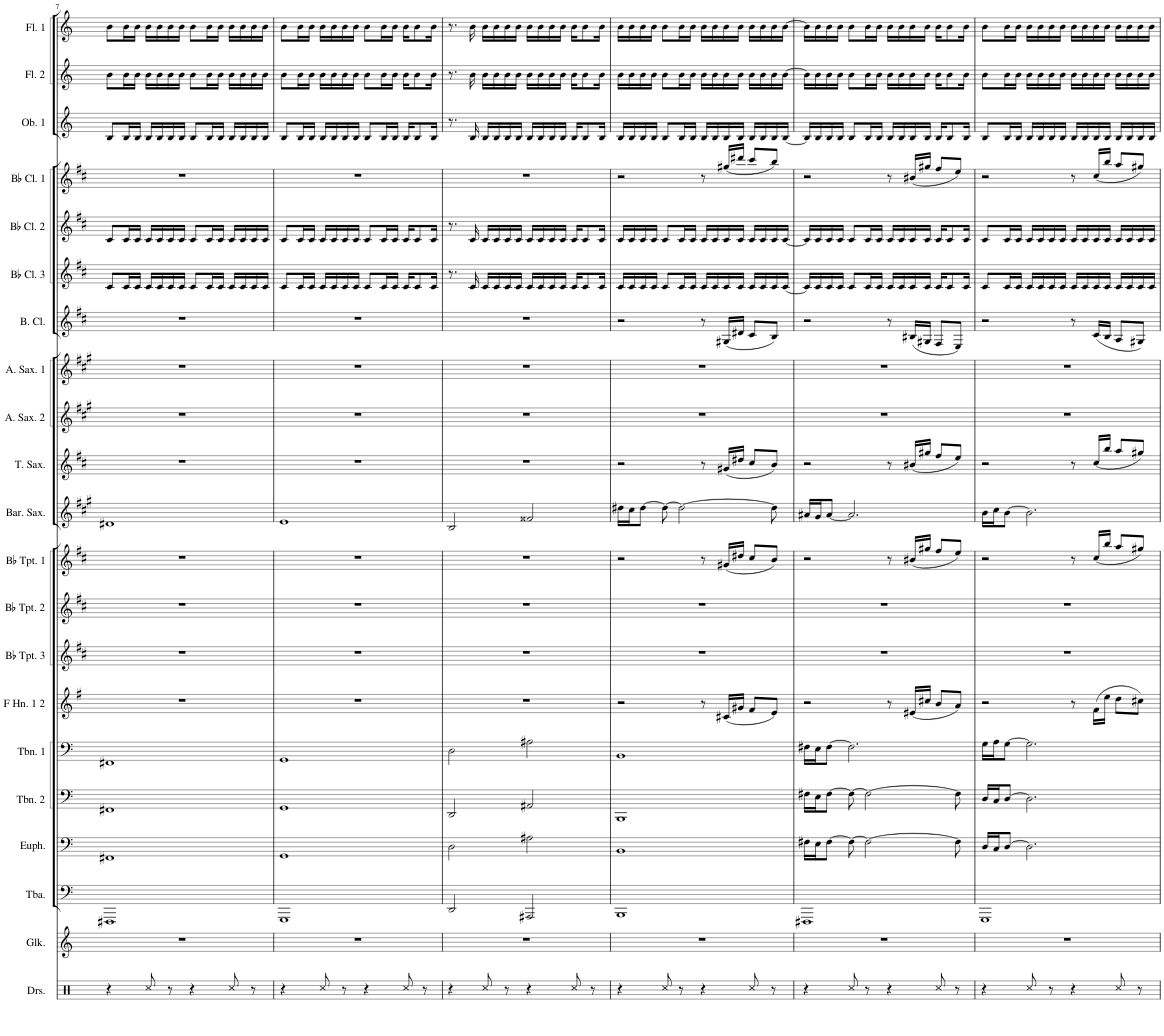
**kern	**kern	**kern	**kern	**kern	**kern	**kern	**kern	**kern	**kern	**kern	**kern	**kern	**kern	**kern	**kern	**kern	**kern	**kern	**kern	**kern
*part21	*part20	*part19	*part18	*part17	*part16	*part15	*part14	*part13	*part12	*part11	*part10	*part9	*part8	*part7	*part6	*part5	*part4	*part3	*part2	*part1
*staff21	*staff20	*staff19	*staff18	*staff17	*staff16	*staff15	*staff14	*staff13	*staff12	*staff11	*staff10	*staff9	*staff8	*staff7	*staff6	*staff5	*staff4	*staff3	*staff2	*staff1
*I"Drumset	*I"Glockenspiel	*I"Tuba	*I"Euphonium	*I"Trombone 2	*I"Trombone 1	*I"F Horn 1 &amp; 2	*I"Bb Trumpet 3	*I"Bb Trumpet 2	*I"Bb Trumpet 1	*I"Baritone Saxophone	*I"Tenor Saxophone	*I"Alto Saxophone 2	*I"Alto Saxophone 1	*I"Bass Clarinet	*I"Bb Clarinet 3	*I"Bb Clarinet 2	*I"Bb Clarinet 1	*I"Oboe 1	*I"Flute 2	*I"Flute 1
*I'Drs.	*I'Glk.	*I'Tba.	*I'Euph.	*I'Tbn. 2	*I'Tbn. 1	*I'F Hn. 1 2	*I'Bb Tpt. 3	*I'Bb Tpt. 2	*I'Bb Tpt. 1	*I'Bar. Sax.	*I'T. Sax.	*I'A. Sax. 2	*I'A. Sax. 1	*I'B. Cl.	*I'Bb Cl. 3	*I'Bb Cl. 2	*I'Bb Cl. 1	*I'Ob. 1	*I'Fl. 2	*I'Fl. 1
!!LO:PB:g=z
*clefX	*clefG2	*clefF4	*clefF4	*clefF4	*clefF4	*clefG2	*clefG2	*clefG2	*clefG2	*clefG2	*clefG2	*clefG2	*clefG2	*clefG2	*clefG2	*clefG2	*clefG2	*clefG2	*clefG2	*clefG2
*	*Trd-14c-24	*	*	*	*	*Trd4c7	*Trd1c2	*Trd1c2	*Trd1c2	*Trd12c21	*Trd8c14	*Trd5c9	*Trd5c9	*Trd8c14	*Trd1c2	*Trd1c2	*Trd1c2	*	*	*
*k[]	*k[]	*k[]	*k[]	*k[]	*k[]	*k[f#]	*k[f#c#]	*k[f#c#]	*k[f#c#]	*k[f#c#g#]	*k[f#c#]	*k[f#c#g#]	*k[f#c#g#]	*k[f#c#]	*k[f#c#]	*k[f#c#]	*k[f#c#]	*k[]	*k[]	*k[]
*M4/4	*M4/4	*M4/4	*M4/4	*M4/4	*M4/4	*M4/4	*M4/4	*M4/4	*M4/4	*M4/4	*M4/4	*M4/4	*M4/4	*M4/4	*M4/4	*M4/4	*M4/4	*M4/4	*M4/4	*M4/4
=7	=7	=7	=7	=7	=7	=7	=7	=7	=7	=7	=7	=7	=7	=7	=7	=7	=7	=7	=7	=7
4r	1r	1FFF#X	1FF#X	1FF#X	1FF#X	1r	1r	1r	1r	1d#X	1r	1r	1r	1r	8c#/L	8c#/L	1r	8B/L	8b\L	8b\L
.	.	.	.	.	.	.	.	.	.	.	.	.	.	.	16c#/L	16c#/L	.	16B/L	16b\L	16b\L
.	.	.	.	.	.	.	.	.	.	.	.	.	.	.	16c#/JJ	16c#/JJ	.	16B/JJ	16b\JJ	16b\JJ
8Rcc/	.	.	.	.	.	.	.	.	.	.	.	.	.	.	16c#/LL	16c#/LL	.	16B/LL	16b\LL	16b\LL
.	.	.	.	.	.	.	.	.	.	.	.	.	.	.	16c#/	16c#/	.	16B/	16b\	16b\
8r	.	.	.	.	.	.	.	.	.	.	.	.	.	.	16c#/	16c#/	.	16B/	16b\	16b\
.	.	.	.	.	.	.	.	.	.	.	.	.	.	.	16c#/JJ	16c#/JJ	.	16B/JJ	16b\JJ	16b\JJ
4r	.	.	.	.	.	.	.	.	.	.	.	.	.	.	8c#/L	8c#/L	.	8B/L	8b\L	8b\L
.	.	.	.	.	.	.	.	.	.	.	.	.	.	.	16c#/L	16c#/L	.	16B/L	16b\L	16b\L
.	.	.	.	.	.	.	.	.	.	.	.	.	.	.	16c#/JJ	16c#/JJ	.	16B/JJ	16b\JJ	16b\JJ
8Rcc/	.	.	.	.	.	.	.	.	.	.	.	.	.	.	16c#/LL	16c#/LL	.	16B/LL	16b\LL	16b\LL
.	.	.	.	.	.	.	.	.	.	.	.	.	.	.	16c#/	16c#/	.	16B/	16b\	16b\
8r	.	.	.	.	.	.	.	.	.	.	.	.	.	.	16c#/	16c#/	.	16B/	16b\	16b\
.	.	.	.	.	.	.	.	.	.	.	.	.	.	.	16c#/JJ	16c#/JJ	.	16B/JJ	16b\JJ	16b\JJ
=8	=8	=8	=8	=8	=8	=8	=8	=8	=8	=8	=8	=8	=8	=8	=8	=8	=8	=8	=8	=8
4r	1r	1GGG	1GG	1GG	1GG	1r	1r	1r	1r	1e	1r	1r	1r	1r	8c#/L	8c#/L	1r	8B/L	8b\L	8b\L
.	.	.	.	.	.	.	.	.	.	.	.	.	.	.	16c#/L	16c#/L	.	16B/L	16b\L	16b\L
.	.	.	.	.	.	.	.	.	.	.	.	.	.	.	16c#/JJ	16c#/JJ	.	16B/JJ	16b\JJ	16b\JJ
8Rcc/	.	.	.	.	.	.	.	.	.	.	.	.	.	.	16c#/LL	16c#/LL	.	16B/LL	16b\LL	16b\LL
.	.	.	.	.	.	.	.	.	.	.	.	.	.	.	16c#/	16c#/	.	16B/	16b\	16b\
8r	.	.	.	.	.	.	.	.	.	.	.	.	.	.	16c#/	16c#/	.	16B/	16b\	16b\
.	.	.	.	.	.	.	.	.	.	.	.	.	.	.	16c#/JJ	16c#/JJ	.	16B/JJ	16b\JJ	16b\JJ
4r	.	.	.	.	.	.	.	.	.	.	.	.	.	.	8c#/L	8c#/L	.	8B/L	8b\L	8b\L
.	.	.	.	.	.	.	.	.	.	.	.	.	.	.	16c#/L	16c#/L	.	16B/L	16b\L	16b\L
.	.	.	.	.	.	.	.	.	.	.	.	.	.	.	16c#/JJ	16c#/JJ	.	16B/JJ	16b\JJ	16b\JJ
8Rcc/	.	.	.	.	.	.	.	.	.	.	.	.	.	.	16c#/KL	16c#/KL	.	16B/KL	16b\KL	16b\KL
.	.	.	.	.	.	.	.	.	.	.	.	.	.	.	8c#/	8c#/	.	8B/	8b\	8b\
8r	.	.	.	.	.	.	.	.	.	.	.	.	.	.	.	.	.	.	.	.
.	.	.	.	.	.	.	.	.	.	.	.	.	.	.	16c#/Jk	16c#/Jk	.	16B/Jk	16b\Jk	16b\Jk
=9	=9	=9	=9	=9	=9	=9	=9	=9	=9	=9	=9	=9	=9	=9	=9	=9	=9	=9	=9	=9
4r	1r	2DD/	2D\	2DD/	2D\	1r	1r	1r	1r	2B/	1r	1r	1r	1r	8.r	8.r	1r	8.r	8.r	8.r
.	.	.	.	.	.	.	.	.	.	.	.	.	.	.	16c#/	16c#/	.	16B/	16b\	16b\
8Rcc/	.	.	.	.	.	.	.	.	.	.	.	.	.	.	16c#/LL	16c#/LL	.	16B/LL	16b\LL	16b\LL
.	.	.	.	.	.	.	.	.	.	.	.	.	.	.	16c#/	16c#/	.	16B/	16b\	16b\
8r	.	.	.	.	.	.	.	.	.	.	.	.	.	.	16c#/	16c#/	.	16B/	16b\	16b\
.	.	.	.	.	.	.	.	.	.	.	.	.	.	.	16c#/JJ	16c#/JJ	.	16B/JJ	16b\JJ	16b\JJ
4r	.	2AAA#X/	2A#X\	2AA#X/	2A#X\	.	.	.	.	2f##X/	.	.	.	.	16c#/LL	16c#/LL	.	16B/LL	16b\LL	16b\LL
.	.	.	.	.	.	.	.	.	.	.	.	.	.	.	16c#/	16c#/	.	16B/	16b\	16b\
.	.	.	.	.	.	.	.	.	.	.	.	.	.	.	16c#/	16c#/	.	16B/	16b\	16b\
.	.	.	.	.	.	.	.	.	.	.	.	.	.	.	16c#/JJ	16c#/JJ	.	16B/JJ	16b\JJ	16b\JJ
8Rcc/	.	.	.	.	.	.	.	.	.	.	.	.	.	.	16c#/KL	16c#/KL	.	16B/KL	16b\KL	16b\KL
.	.	.	.	.	.	.	.	.	.	.	.	.	.	.	8c#/	8c#/	.	8B/	8b\	8b\
8r	.	.	.	.	.	.	.	.	.	.	.	.	.	.	.	.	.	.	.	.
.	.	.	.	.	.	.	.	.	.	.	.	.	.	.	16c#/Jk	16c#/Jk	.	16B/Jk	16b\Jk	16b\Jk
=10	=10	=10	=10	=10	=10	=10	=10	=10	=10	=10	=10	=10	=10	=10	=10	=10	=10	=10	=10	=10
4r	1r	1BBB	1BB	1BBB	1BB	2r	1r	1r	2r	16dd#X\LL	2r	1r	1r	2r	16c#/LL	16c#/LL	2r	16B/LL	16b\LL	16b\LL
.	.	.	.	.	.	.	.	.	.	16cc#\J	.	.	.	.	16c#/	16c#/	.	16B/	16b\	16b\
.	.	.	.	.	.	.	.	.	.	[8dd#\J	.	.	.	.	16c#/	16c#/	.	16B/	16b\	16b\
.	.	.	.	.	.	.	.	.	.	.	.	.	.	.	16c#/JJ	16c#/JJ	.	16B/JJ	16b\JJ	16b\JJ
8Rcc/	.	.	.	.	.	.	.	.	.	8dd#\_	.	.	.	.	8c#/L	8c#/L	.	8B/L	8b\L	8b\L
8r	.	.	.	.	.	.	.	.	.	2dd#\_	.	.	.	.	16c#/L	16c#/L	.	16B/L	16b\L	16b\L
.	.	.	.	.	.	.	.	.	.	.	.	.	.	.	16c#/JJ	16c#/JJ	.	16B/JJ	16b\JJ	16b\JJ
4r	.	.	.	.	.	8r	.	.	8r	.	8r	.	.	8r	16c#/LL	16c#/LL	8r	16B/LL	16b\LL	16b\LL
.	.	.	.	.	.	.	.	.	.	.	.	.	.	.	16c#/	16c#/	.	16B/	16b\	16b\
.	.	.	.	.	.	(16c#X/LL	.	.	(16g#X/LL	.	(16g#X/LL	.	.	(16G#X/LL	16c#/	16c#/	(16gg#X/LL	16B/	16b\	16b\
.	.	.	.	.	.	16g#X/JJ	.	.	16dd#X/JJ	.	16dd#X/JJ	.	.	16d#X/JJ	16c#/JJ	16c#/JJ	16ddd#X/JJ	16B/JJ	16b\JJ	16b\JJ
8Rcc/	.	.	.	.	.	8f#/L	.	.	8cc#/L	.	8cc#/L	.	.	8c#/L	16c#/LL	16c#/LL	8ccc#/L	16B/LL	16b\LL	16b\LL
.	.	.	.	.	.	.	.	.	.	.	.	.	.	.	16c#/	16c#/	.	16B/	16b\	16b\
8r	.	.	.	.	.	8e/J)	.	.	8b/J)	8dd#\]	8b/J)	.	.	8B/J)	16c#/	16c#/	8bb/J)	16B/	16b\	16b\
.	.	.	.	.	.	.	.	.	.	.	.	.	.	.	[16c#/JJ	[16c#/JJ	.	[16B/JJ	[16b\JJ	[16b\JJ
=11	=11	=11	=11	=11	=11	=11	=11	=11	=11	=11	=11	=11	=11	=11	=11	=11	=11	=11	=11	=11
4r	1r	1FFF#X	16F#X\LL	16F#X\LL	16F#X\LL	2r	1r	1r	2r	16a#X/LL	2r	1r	1r	2r	16c#/LL]	16c#/LL]	2r	16B/LL]	16b\LL]	16b\LL]
.	.	.	16E\J	16E\J	16E\J	.	.	.	.	16g#/J	.	.	.	.	16c#/	16c#/	.	16B/	16b\	16b\
.	.	.	[8F#\J	[8F#\J	[8F#\J	.	.	.	.	[8a#/J	.	.	.	.	16c#/	16c#/	.	16B/	16b\	16b\
.	.	.	.	.	.	.	.	.	.	.	.	.	.	.	16c#/JJ	16c#/JJ	.	16B/JJ	16b\JJ	16b\JJ
8Rcc/	.	.	8F#\_	8F#\_	2.F#\]	.	.	.	.	2.a#/]	.	.	.	.	8c#/L	8c#/L	.	8B/L	8b\L	8b\L
8r	.	.	2F#\_	2F#\_	.	.	.	.	.	.	.	.	.	.	16c#/L	16c#/L	.	16B/L	16b\L	16b\L
.	.	.	.	.	.	.	.	.	.	.	.	.	.	.	16c#/JJ	16c#/JJ	.	16B/JJ	16b\JJ	16b\JJ
4r	.	.	.	.	.	8r	.	.	8r	.	8r	.	.	8r	16c#/LL	16c#/LL	8r	16B/LL	16b\LL	16b\LL
.	.	.	.	.	.	.	.	.	.	.	.	.	.	.	16c#/	16c#/	.	16B/	16b\	16b\
.	.	.	.	.	.	(16e#X/LL	.	.	(16b#X/LL	.	(16b#X/LL	.	.	(16B#X/LL	16c#/	16c#/	(16b#X/LL	16B/	16b\	16b\
.	.	.	.	.	.	16cc#X/JJ	.	.	16gg#X/JJ	.	16gg#X/JJ	.	.	16G#X/JJ	16c#/JJ	16c#/JJ	16gg#X/JJ	16B/JJ	16b\JJ	16b\JJ
8Rcc/	.	.	.	.	.	8b/L	.	.	8ff#/L	.	8ff#/L	.	.	8F#/L	16c#/KL	16c#/KL	8ff#/L	16B/KL	16b\KL	16b\KL
.	.	.	.	.	.	.	.	.	.	.	.	.	.	.	8c#/	8c#/	.	8B/	8b\	8b\
8r	.	.	8F#\]	8F#\]	.	8a/J)	.	.	8ee/J)	.	8ee/J)	.	.	8E/J)	.	.	8ee/J)	.	.	.
.	.	.	.	.	.	.	.	.	.	.	.	.	.	.	16c#/Jk	16c#/Jk	.	16B/Jk	16b\Jk	16b\Jk
=12	=12	=12	=12	=12	=12	=12	=12	=12	=12	=12	=12	=12	=12	=12	=12	=12	=12	=12	=12	=12
4r	1r	1GGG	16D/LL	16D/LL	16G\LL	2r	1r	1r	2r	16b\LL	2r	1r	1r	2r	8c#/L	8c#/L	2r	8B/L	8b\L	8b\L
.	.	.	16C/J	16C/J	16A\J	.	.	.	.	16cc#\J	.	.	.	.	.	.	.	.	.	.
.	.	.	[8D/J	[8D/J	[8G\J	.	.	.	.	[8b\J	.	.	.	.	16c#/L	16c#/L	.	16B/L	16b\L	16b\L
.	.	.	.	.	.	.	.	.	.	.	.	.	.	.	16c#/JJ	16c#/JJ	.	16B/JJ	16b\JJ	16b\JJ
8Rcc/	.	.	2.D\]	2.D\]	2.G\]	.	.	.	.	2.b\]	.	.	.	.	16c#/LL	16c#/LL	.	16B/LL	16b\LL	16b\LL
.	.	.	.	.	.	.	.	.	.	.	.	.	.	.	16c#/	16c#/	.	16B/	16b\	16b\
8r	.	.	.	.	.	.	.	.	.	.	.	.	.	.	16c#/	16c#/	.	16B/	16b\	16b\
.	.	.	.	.	.	.	.	.	.	.	.	.	.	.	16c#/JJ	16c#/JJ	.	16B/JJ	16b\JJ	16b\JJ
4r	.	.	.	.	.	8r	.	.	8r	.	8r	.	.	8r	16c#/LL	16c#/LL	8r	16B/LL	16b\LL	16b\LL
.	.	.	.	.	.	.	.	.	.	.	.	.	.	.	16c#/	16c#/	.	16B/	16b\	16b\
.	.	.	.	.	.	(16f#\LL	.	.	(16cc#/LL	.	(16cc#/LL	.	.	(16c#/LL	16c#/	16c#/	(16cc#/LL	16B/	16b\	16b\
.	.	.	.	.	.	16ee\JJ	.	.	16bb/JJ	.	16bb/JJ	.	.	16B/JJ	16c#/JJ	16c#/JJ	16bb/JJ	16B/JJ	16b\JJ	16b\JJ
8Rcc/	.	.	.	.	.	8dd\L	.	.	8aa/L	.	8aa/L	.	.	8A/L	16c#/LL	16c#/LL	8aa/L	16B/LL	16b\LL	16b\LL
.	.	.	.	.	.	.	.	.	.	.	.	.	.	.	16c#/	16c#/	.	16B/	16b\	16b\
8r	.	.	.	.	.	8cc#X\J)	.	.	8gg#X/J)	.	8gg#X/J)	.	.	8G#X/J)	16c#/	16c#/	8gg#X/J)	16B/	16b\	16b\
.	.	.	.	.	.	.	.	.	.	.	.	.	.	.	16c#/JJ	16c#/JJ	.	16B/JJ	16b\JJ	16b\JJ
=	=	=	=	=	=	=	=	=	=	=	=	=	=	=	=	=	=	=	=	=
*-	*-	*-	*-	*-	*-	*-	*-	*-	*-	*-	*-	*-	*-	*-	*-	*-	*-	*-	*-	*-
